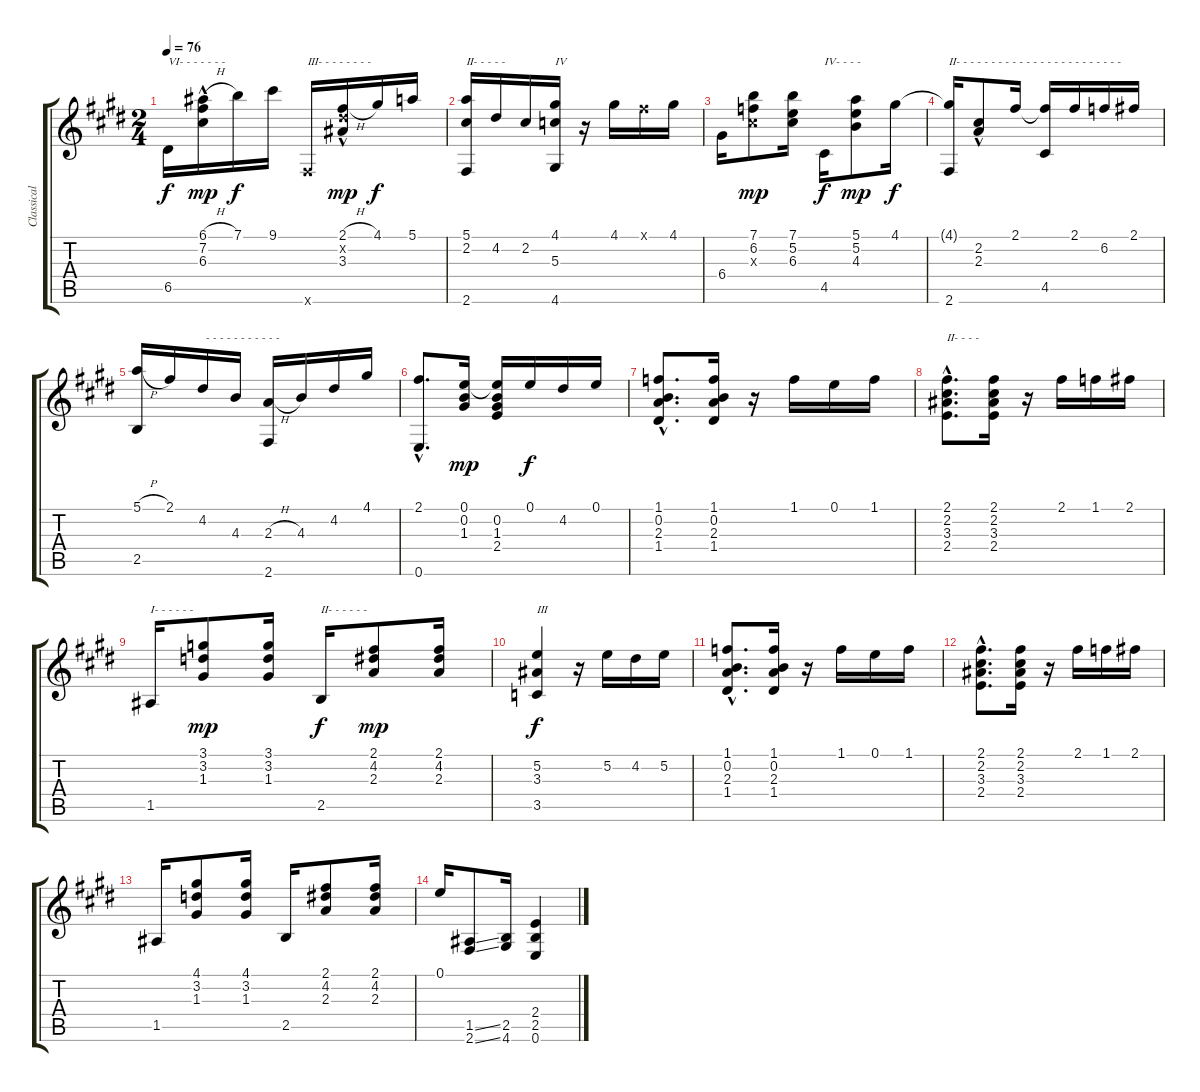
\track ("Classical guitar" "Classical ") {instrument acousticguitarnylon}
\staff {score tabs}
\tuning (E4 B3 G3 D3 A2 E2) {hide}
\ts (2 4)
\tempo 76
\clef g2
\ks e
6.5.16{txt "VI- - - - - - -" dy f} (6.1{h} 7.2{hac} 6.3{hac}).16{dy mp} 7.1.16{dy f} 9.1.16 2.6{x}.16{txt "III- - - - - - - -"} (2.1{h} 4.2{hac x} 3.3{hac}).16{dy mp} 4.1.16{dy f} 5.1.16 |
(5.1 2.2 2.6).16{txt "II- - - - -"} 4.2.16 2.2.16 (4.1 5.3 4.6).16{txt "IV"} r.16 4.1.16 2.1{x}.16 4.1.16 |
6.4.16 (7.1 6.2 6.3{x}).8{dy mp} (7.1 5.2 6.3).16 4.5.16{txt "IV- - - -" dy f} (5.1 5.2 4.3).8{dy mp} 4.1.16{dy f} |
(4.1{t} 2.6).16{txt "II- - - - - - - - - - - - - - - - - - - - - - - - "} (2.2{hac} 2.3{hac}).8 2.1.16 (2.1{t} 4.5).16 2.1.16 6.2.16 2.1.16 |
(5.1{h} 2.5).16 2.1.16 4.2.16{txt " - - - - - - - - - - -"} 4.3.16 (2.3{h} 2.6).16 4.3.16 4.2.16 4.1.16 |
(2.1{hac} 0.6).8{d} (0.1 0.2 1.3).16{dy mp} (0.1{t} 0.2 1.3 2.4).16 0.1.16{dy f} 4.2.16 0.1.16 |
(1.1{hac} 0.2{hac} 2.3{hac} 1.4{hac}).8{d} (1.1 0.2 2.3 1.4).16 r.16 1.1.16 0.1.16 1.1.16 |
(2.1{hac} 2.2{hac} 3.3{hac} 2.4{hac}).8{d txt "II- - - - "} (2.1 2.2 3.3 2.4).16 r.16 2.1.16 1.1.16 2.1.16 |
1.5.16{txt "I- - - - - -"} (3.1 3.2 1.3).8{dy mp} (3.1 3.2 1.3).16 2.5.16{txt "II- - - - - -" dy f} (2.1 4.2 2.3).8{dy mp} (2.1 4.2 2.3).16 |
(5.2 3.3 3.5).4{txt "III" dy f} r.16 5.2.16 4.2.16 5.2.16 |
(1.1{hac} 0.2{hac} 2.3{hac} 1.4{hac}).8{d} (1.1 0.2 2.3 1.4).16 r.16 1.1.16 0.1.16 1.1.16 |
(2.1{hac} 2.2{hac} 3.3{hac} 2.4{hac}).8{d} (2.1 2.2 3.3 2.4).16 r.16 2.1.16 1.1.16 2.1.16 |
1.5.16 (4.1 3.2 1.3).8 (4.1 3.2 1.3).16 2.5.16 (2.1 4.2 2.3).8 (2.1 4.2 2.3).16 |
0.1.16 (1.5{ss} 2.6{ss}).8 (2.5 4.6).16 (2.4 2.5 0.6).4
